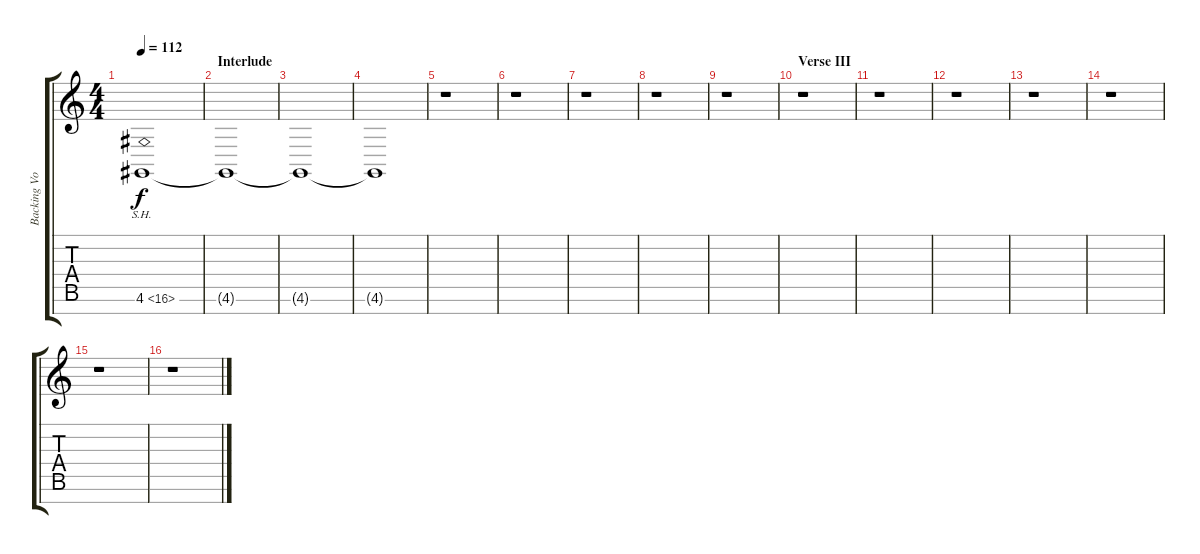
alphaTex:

\track ("Backing Vocals" "Backing Vo") {instrument choiraahs}
\staff {score tabs}
\tuning (E4 B3 G3 D3 A2 E2 B1) {hide}
\ts (4 4)
\tempo 112
\clef g2
\ks c
4.6{sh 12}.1{dy f volume 0} |
\section ("" "Interlude")
4.6{t}.1 |
4.6{t}.1 |
4.6{t}.1 |
r.1 |
r.1 |
r.1 |
r.1 |
r.1 |
\section ("" "Verse III")
r.1 |
r.1 |
r.1 |
r.1 |
r.1 |
r.1 |
r.1
